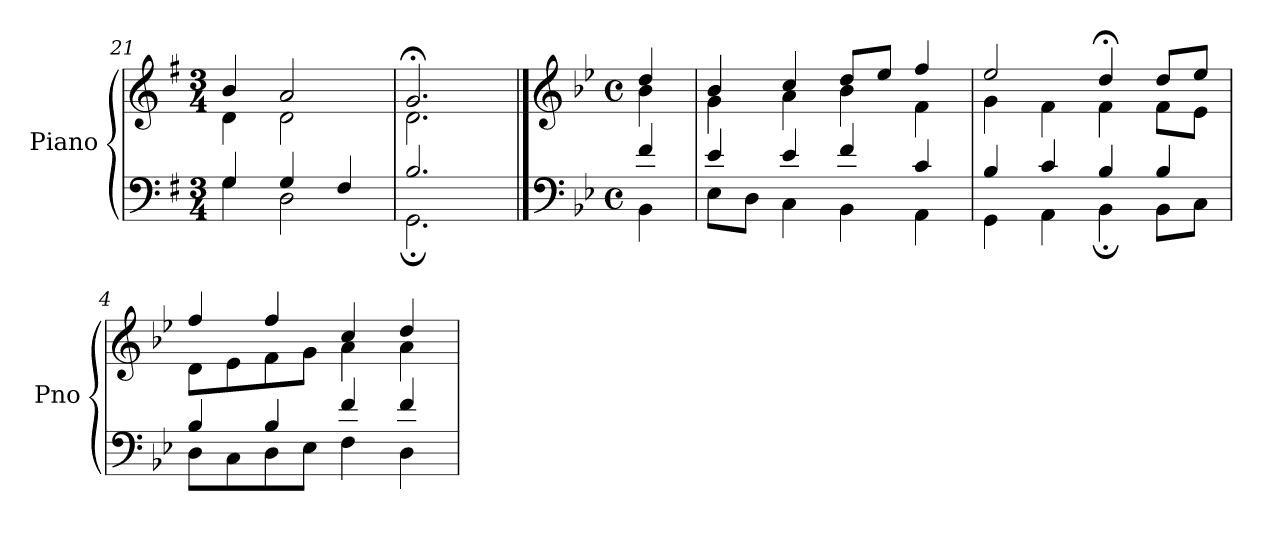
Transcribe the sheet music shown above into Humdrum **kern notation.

**kern	**kern
*part1	*part1
*staff2	*staff1
*I"Piano	*
*I'Pno	*
*clefF4	*clefG2
*k[f#]	*k[f#]
*M3/4	*M3/4
=21	=21
*^	*^
4G/	4G\	4b/	4d\
4G/	2D\	2a/	2d\
4F#/	.	.	.
=22	=22	=22	=22
2.B/	2.GG;\	2.g;</	2.d\
==1	==1	==1	==1
*clefF4	*	*clefG2	*
*k[b-e-]	*	*k[b-e-]	*
*M4/4	*	*M4/4	*
*met(c)	*	*met(c)	*
4f/	4BB-\	4dd/	4b-\
=2	=2	=2	=2
4e-/	8E-\L	4b-/	4g\
.	8D\J	.	.
4e-/	4C\	4cc/	4a\
4f/	4BB-\	8dd/L	4b-\
.	.	8ee-/J	.
4c/	4AA\	4ff/	4f\
=3	=3	=3	=3
4B-/	4GG\	2ee-/	4g\
4c/	4AA\	.	4f\
4B-/	4BB-;\	4dd;</	4f\
4B-/	8BB-\L	8dd/L	8f\L
.	8C\J	8ee-/J	8e-\J
=4	=4	=4	=4
4B-/	8D\L	4ff/	8d\L
.	8C\	.	8e-\
4B-/	8D\	4ff/	8f\
.	8E-\J	.	8g\J
4f/	4F\	4cc/	4a\
4f/	4D\	4dd/	4a\
*v	*v	*	*
*	*v	*v
=	=
*-	*-
